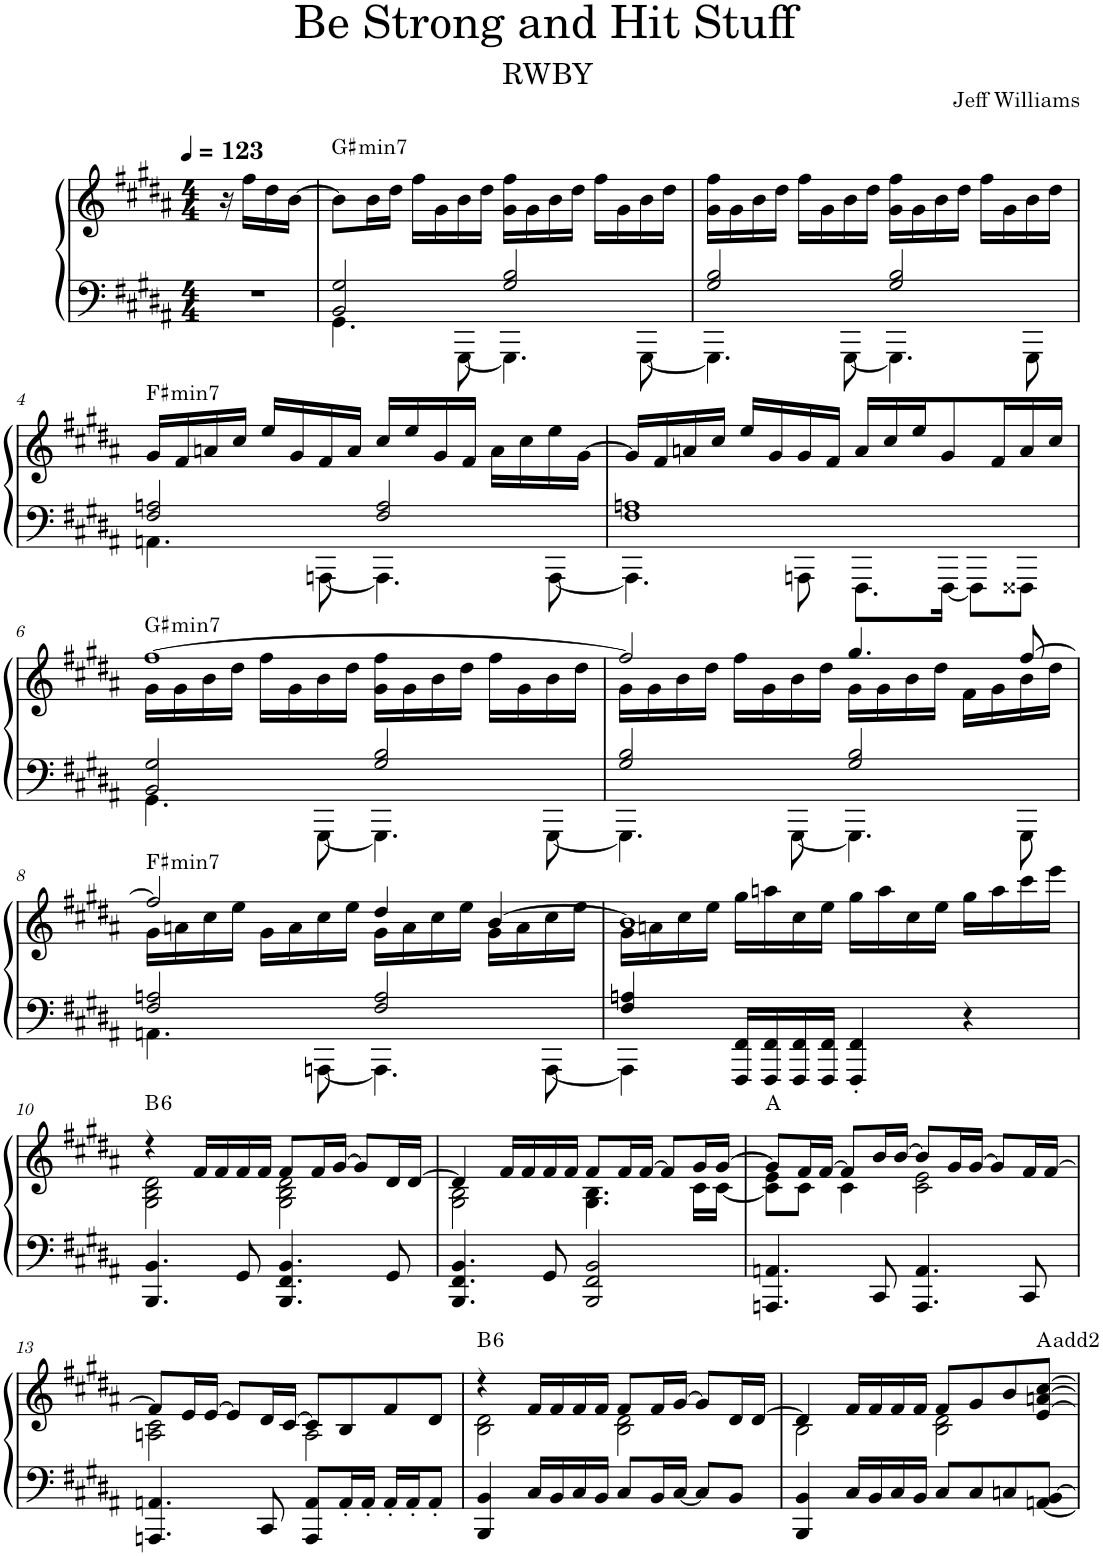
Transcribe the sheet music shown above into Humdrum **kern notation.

**kern	**kern	**harte
*part1	*part1	*part1
*staff2	*staff1	*
*I"Piano	*	*
*I'Pno.	*	*
*clefF4	*clefG2	*
*k[f#c#g#d#a#]	*k[f#c#g#d#a#]	*
*M4/4	*M4/4	*
*MM123	*MM123	*
=1	=1	=1
4r	16r	.
.	16ff#\LL	.
.	16dd#\	.
.	[16b\JJ	.
=2	=2	=2
*^	*	*
!	!	!	!LO:H:kt=min7
2BB/ 2G#/	4.GG#\	8b\L]	G#:min7
.	.	16b\L	.
.	.	16dd#\JJ	.
.	.	16ff#\LL	.
.	.	16g#\	.
.	[8GGG#\	16b\	.
.	.	16dd#\JJ	.
2G#/ 2B/	4.GGG#\]	16g#\ 16ff#\LL	.
.	.	16g#\	.
.	.	16b\	.
.	.	16dd#\JJ	.
.	.	16ff#\LL	.
.	.	16g#\	.
.	[8GGG#\	16b\	.
.	.	16dd#\JJ	.
=3	=3	=3	=3
2G#/ 2B/	4.GGG#\]	16g#\ 16ff#\LL	.
.	.	16g#\	.
.	.	16b\	.
.	.	16dd#\JJ	.
.	.	16ff#\LL	.
.	.	16g#\	.
.	[8GGG#\	16b\	.
.	.	16dd#\JJ	.
2G#/ 2B/	4.GGG#\]	16g#\ 16ff#\LL	.
.	.	16g#\	.
.	.	16b\	.
.	.	16dd#\JJ	.
.	.	16ff#\LL	.
.	.	16g#\	.
.	8GGG#\	16b\	.
.	.	16dd#\JJ	.
!!LO:LB:g=z
=4	=4	=4	=4
!	!	!	!LO:H:kt=min7
2F#/ 2An/	4.AAn\	16g#/LL	F#:min7
.	.	16f#/	.
.	.	16an/	.
.	.	16cc#/JJ	.
.	.	16ee/LL	.
.	.	16g#/	.
.	[8AAAn\	16f#/	.
.	.	16a/JJ	.
2F#/ 2A/	4.AAA\]	16cc#/LL	.
.	.	16ee/	.
.	.	16g#/	.
.	.	16f#/JJ	.
.	.	16a\LL	.
.	.	16cc#\	.
.	[8AAA\	16ee\	.
.	.	[16g#\JJ	.
=5	=5	=5	=5
1F# 1An	4.AAA\]	16g#/LL]	.
.	.	16f#/	.
.	.	16an/	.
.	.	16cc#/JJ	.
.	.	16ee/LL	.
.	.	16g#/	.
.	8AAAn\	16g#/	.
.	.	16f#/JJ	.
.	8.FFF#\L	16a/LL	.
.	.	16cc#/	.
.	.	16ee/J	.
.	[16FFF#\Jk	8g#/	.
.	8FFF#\L]	.	.
.	.	16f#/L	.
.	8FFF##X\J	16a/	.
.	.	16cc#/JJ	.
!!LO:LB:g=z
=6	=6	=6	=6
*	*	*^	*
!	!	!	!	!LO:H:kt=min7
2BB/ 2G#/	4.GG#\	[1ff#	16g#\LL	G#:min7
.	.	.	16g#\	.
.	.	.	16b\	.
.	.	.	16dd#\JJ	.
.	.	.	16ff#\LL	.
.	.	.	16g#\	.
.	[8GGG#\	.	16b\	.
.	.	.	16dd#\JJ	.
2G#/ 2B/	4.GGG#\]	.	16g#\ 16ff#\LL	.
.	.	.	16g#\	.
.	.	.	16b\	.
.	.	.	16dd#\JJ	.
.	.	.	16ff#\LL	.
.	.	.	16g#\	.
.	[8GGG#\	.	16b\	.
.	.	.	16dd#\JJ	.
=7	=7	=7	=7	=7
2G#/ 2B/	4.GGG#\]	2ff#/]	16g#\LL	.
.	.	.	16g#\	.
.	.	.	16b\	.
.	.	.	16dd#\JJ	.
.	.	.	16ff#\LL	.
.	.	.	16g#\	.
.	[8GGG#\	.	16b\	.
.	.	.	16dd#\JJ	.
2G#/ 2B/	4.GGG#\]	4.gg#/	16g#\LL	.
.	.	.	16g#\	.
.	.	.	16b\	.
.	.	.	16dd#\JJ	.
.	.	.	16f#\LL	.
.	.	.	16g#\	.
.	8GGG#\	[8ff#/	16b\	.
.	.	.	16dd#\JJ	.
!!LO:LB:g=z	!!
=8	=8	=8	=8	=8
!	!	!	!	!LO:H:kt=min7
2F#/ 2An/	4.AAn\	2ff#/]	16g#\LL	F#:min7
.	.	.	16an\	.
.	.	.	16cc#\	.
.	.	.	16ee\JJ	.
.	.	.	16g#\LL	.
.	.	.	16a\	.
.	[8AAAn\	.	16cc#\	.
.	.	.	16ee\JJ	.
2F#/ 2A/	4.AAA\]	4dd#/	16g#\LL	.
.	.	.	16a\	.
.	.	.	16cc#\	.
.	.	.	16ee\JJ	.
.	.	[4b/	16g#\LL	.
.	.	.	16a\	.
.	[8AAA\	.	16cc#\	.
.	.	.	16ee\JJ	.
=9	=9	=9	=9	=9
4F#/ 4An/	4AAA\]	1b]	16g#\LL	.
.	.	.	16an\	.
.	.	.	16cc#\	.
.	.	.	16ee\JJ	.
16FFF#/ 16FF#/LL	2.ryy	.	16gg#\LL	.
16FFF#/ 16FF#/	.	.	16aan\	.
16FFF#/ 16FF#/	.	.	16cc#\	.
16FFF#/ 16FF#/JJ	.	.	16ee\JJ	.
4FFF#/' 4FF#/'	.	.	16gg#\LL	.
.	.	.	16aa\	.
.	.	.	16cc#\	.
.	.	.	16ee\JJ	.
4r	.	.	16gg#\LL	.
.	.	.	16aa\	.
.	.	.	16ccc#\	.
.	.	.	16eee\JJ	.
*v	*v	*	*	*
!!LO:LB:g=z	!!
=10	=10	=10	=10
!	!	!	!LO:H:kt=6
4.BBB/ 4.BB/	4r	2G#\ 2B\ 2d#\	B:maj6
.	16f#/LL	.	.
.	16f#/	.	.
8GG#/	16f#/	.	.
.	16f#/JJ	.	.
4.BBB/ 4.FF#/ 4.BB/	8f#/L	2G#\ 2B\ 2d#\	.
.	16f#/L	.	.
.	[16g#/JJ	.	.
.	8g#/L]	.	.
8GG#/	16d#/L	.	.
.	[16d#/JJ	.	.
=11	=11	=11	=11
4.BBB/ 4.FF#/ 4.BB/	4d#/]	2G#\ 2B\	.
.	16f#/LL	.	.
.	16f#/	.	.
8GG#/	16f#/	.	.
.	16f#/JJ	.	.
2BBB/ 2FF#/ 2BB/	8f#/L	4.G#\ 4.B\	.
.	16f#/L	.	.
.	[16f#/JJ	.	.
.	8f#/L]	.	.
.	16g#/L	16c#\LL	.
.	[16g#/JJ	[16c#\JJ	.
=12	=12	=12	=12
4.AAAn/ 4.AAn/	8g#/L]	8c#\] 8e\L	A:maj
.	16f#/L	8c#\J	.
.	[16f#/JJ	.	.
.	8f#/L]	4c#\	.
8CC#/	16b/L	.	.
.	[16b/JJ	.	.
4.AAA/ 4.AA/	8b/L]	2c#\ 2e\	.
.	16g#/L	.	.
.	[16g#/JJ	.	.
.	8g#/L]	.	.
8CC#/	16f#/L	.	.
.	[16f#/JJ	.	.
!!LO:LB:g=z	!!
=13	=13	=13	=13
4.AAAn/ 4.AAn/	8f#/L]	2An\ 2c#\	.
.	16e/L	.	.
.	[16e/JJ	.	.
.	8e/L]	.	.
8CC#/	16d#/L	.	.
.	[16c#/JJ	.	.
8AAA/ 8AA/L	8c#/L]	2A\	.
16AA'/L	8B/	.	.
16AA'/JJ	.	.	.
16AA'/LL	8f#/	.	.
16AA'/J	.	.	.
8AA'/J	8d#/J	.	.
=14	=14	=14	=14
!	!	!	!LO:H:kt=6
4BBB/ 4BB/	4r	2B\ 2d#\	B:maj6
16C#/LL	16f#/LL	.	.
16BB/	16f#/	.	.
16C#/	16f#/	.	.
16BB/JJ	16f#/JJ	.	.
8C#/L	8f#/L	2B\ 2d#\	.
16BB/L	16f#/L	.	.
[16C#/JJ	[16g#/JJ	.	.
8C#/L]	8g#/L]	.	.
8BB/J	16d#/L	.	.
.	[16d#/JJ	.	.
=15	=15	=15	=15
4BBB/ 4BB/	4d#/]	2B\	.
16C#/LL	16f#/LL	.	.
16BB/	16f#/	.	.
16C#/	16f#/	.	.
16BB/JJ	16f#/JJ	.	.
8C#/L	8f#/L	2B\ 2d#\	.
8C#/	8g#/	.	.
8Cn/	8b/	.	.
[8AAn/ [8BB/J	[8e/ [8an/ [8cc#/J	.	A:maj(2)
*	*v	*v	*
=	=	=
*-	*-	*-
